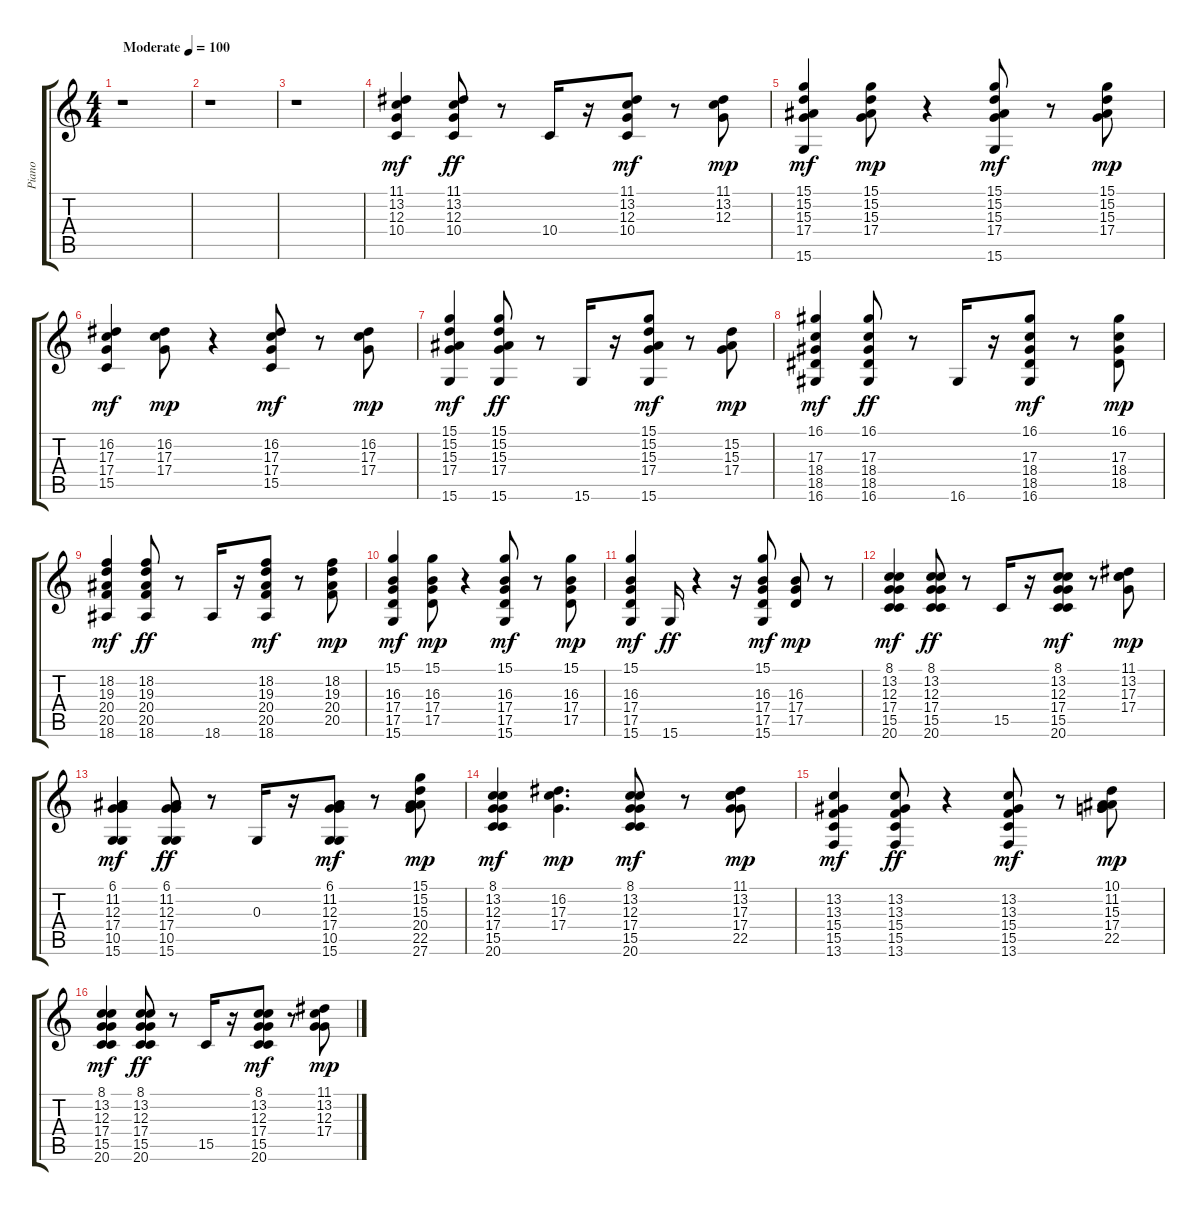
\track ("Piano" "Piano") {instrument acousticgrandpiano}
\staff {score tabs}
\tuning (E4 B3 G3 D3 A2 E2) {hide}
\ts (4 4)
\tempo (100 "Moderate")
\clef g2
\ks c
r.1{dy mf instrument acousticgrandpiano} |
r.1 |
r.1 |
(11.1 13.2 12.3 10.4).4{volume 12 balance 9} (11.1 13.2 12.3 10.4).8{dy ff} r.8 10.4.16 r.16 (11.1 13.2 12.3 10.4).8{dy mf} r.8 (11.1 13.2 12.3).8{dy mp} |
(15.1 15.2 15.3 17.4 15.6).4{dy mf} (15.1 15.2 15.3 17.4).8{dy mp} r.4 (15.1 15.2 15.3 17.4 15.6).8{dy mf} r.8 (15.1 15.2 15.3 17.4).8{dy mp} |
(16.2 17.3 17.4 15.5).4{dy mf} (16.2 17.3 17.4).8{dy mp} r.4 (16.2 17.3 17.4 15.5).8{dy mf} r.8 (16.2 17.3 17.4).8{dy mp} |
(15.1 15.2 15.3 17.4 15.6).4{dy mf} (15.1 15.2 15.3 17.4 15.6).8{dy ff} r.8 15.6.16 r.16 (15.1 15.2 15.3 17.4 15.6).8{dy mf} r.8 (15.2 15.3 17.4).8{dy mp} |
(16.1 17.3 18.4 18.5 16.6).4{dy mf} (16.1 17.3 18.4 18.5 16.6).8{dy ff} r.8 16.6.16 r.16 (16.1 17.3 18.4 18.5 16.6).8{dy mf} r.8 (16.1 17.3 18.4 18.5).8{dy mp} |
(18.2 19.3 20.4 20.5 18.6).4{dy mf} (18.2 19.3 20.4 20.5 18.6).8{dy ff} r.8 18.6.16 r.16 (18.2 19.3 20.4 20.5 18.6).8{dy mf} r.8 (18.2 19.3 20.4 20.5).8{dy mp} |
(15.1 16.3 17.4 17.5 15.6).4{dy mf} (15.1 16.3 17.4 17.5).8{dy mp} r.4 (15.1 16.3 17.4 17.5 15.6).8{dy mf} r.8 (15.1 16.3 17.4 17.5).8{dy mp} |
(15.1 16.3 17.4 17.5 15.6).4{dy mf} 15.6.16{dy ff} r.4 r.16 (15.1 16.3 17.4 17.5 15.6).8{dy mf} (16.3 17.4 17.5).8{dy mp} r.8 |
(8.1 13.2 12.3 17.4 15.5 20.6).4{dy mf} (8.1 13.2 12.3 17.4 15.5 20.6).8{dy ff} r.8 15.5.16 r.16 (8.1 13.2 12.3 17.4 15.5 20.6).8{dy mf} r.8 (11.1 13.2 17.3 17.4).8{dy mp} |
(6.1 11.2 12.3 17.4 10.5 15.6).4{dy mf} (6.1 11.2 12.3 17.4 10.5 15.6).8{dy ff} r.8 0.3.16 r.16 (6.1 11.2 12.3 17.4 10.5 15.6).8{dy mf} r.8 (15.1 15.2 15.3 20.4 22.5 27.6).8{dy mp} |
(8.1 13.2 12.3 17.4 15.5 20.6).4{dy mf} (16.2 17.3 17.4).4{d dy mp} (8.1 13.2 12.3 17.4 15.5 20.6).8{dy mf} r.8 (11.1 13.2 17.3 17.4 22.5).8{dy mp} |
(13.2 13.3 15.4 15.5 13.6).4{dy mf} (13.2 13.3 15.4 15.5 13.6).8{dy ff} r.4 (13.2 13.3 15.4 15.5 13.6).8{dy mf} r.8 (10.1 11.2 15.3 17.4 22.5).8{dy mp} |
(8.1 13.2 12.3 17.4 15.5 20.6).4{dy mf} (8.1 13.2 12.3 17.4 15.5 20.6).8{dy ff} r.8 15.5.16 r.16 (8.1 13.2 12.3 17.4 15.5 20.6).8{dy mf} r.8 (11.1 13.2 12.3 17.4).8{dy mp}
